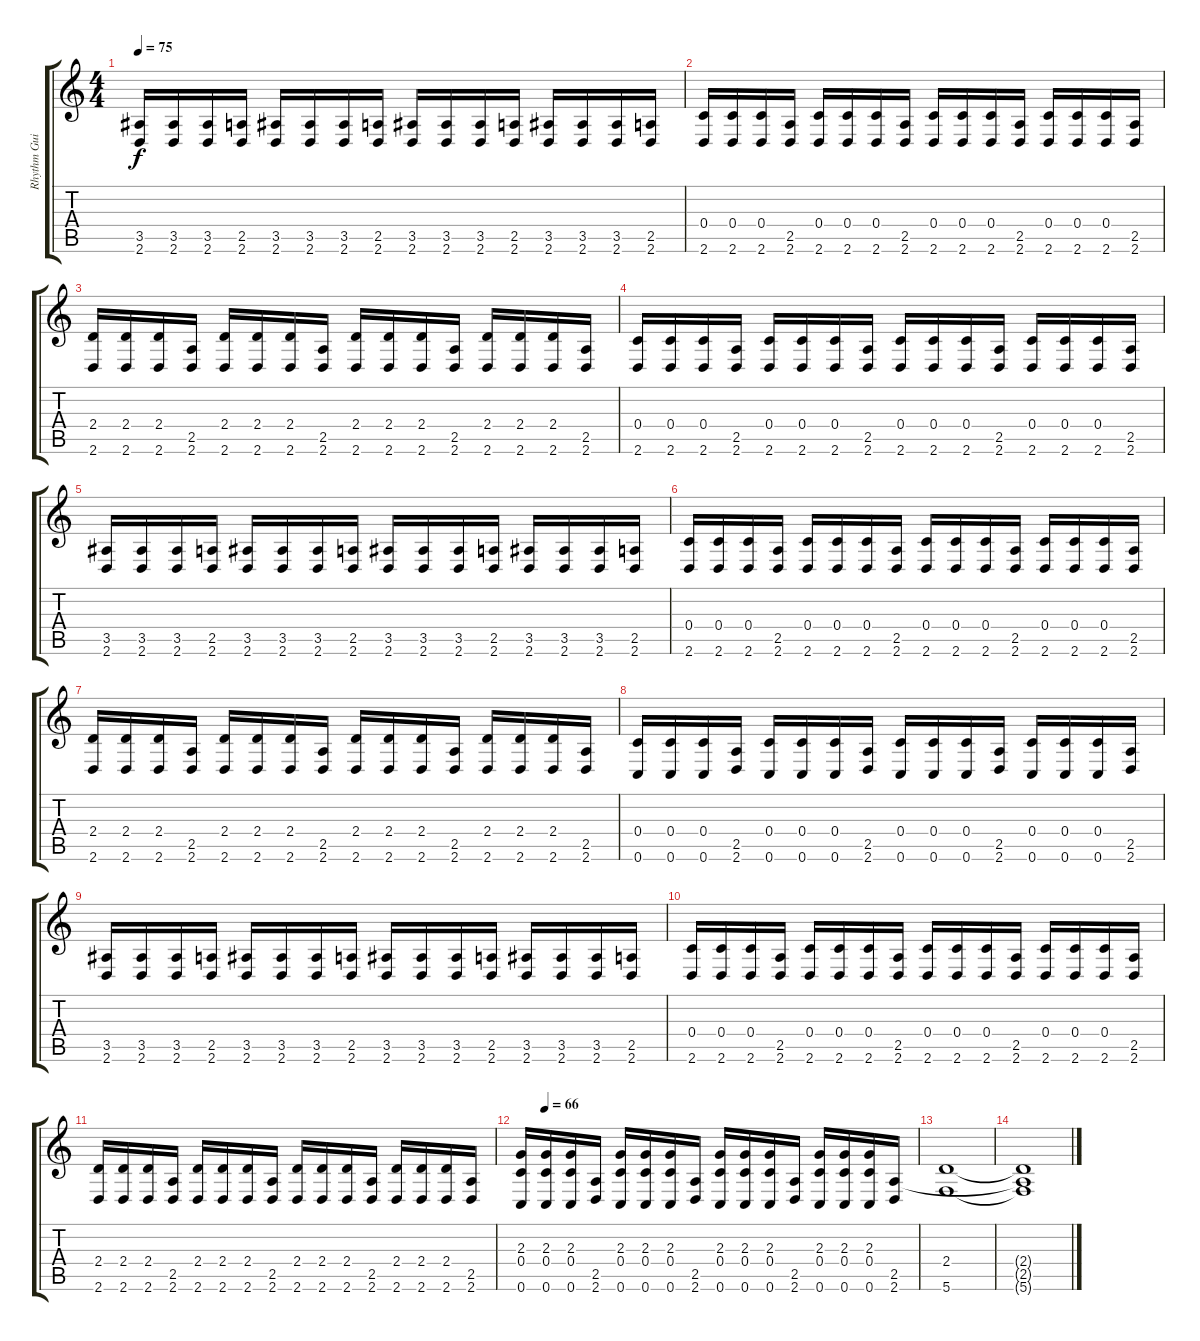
\track ("Rhythm Guitar" "Rhythm Gui") {instrument distortionguitar}
\staff {score tabs}
\tuning (D4 A3 F3 C3 G2 C2) {hide}
\ts (4 4)
\tempo 75
\clef g2
\ks c
(3.5 2.6).16{dy f} (3.5 2.6).16 (3.5 2.6).16 (2.5 2.6).16 (3.5 2.6).16 (3.5 2.6).16 (3.5 2.6).16 (2.5 2.6).16 (3.5 2.6).16 (3.5 2.6).16 (3.5 2.6).16 (2.5 2.6).16 (3.5 2.6).16 (3.5 2.6).16 (3.5 2.6).16 (2.5 2.6).16 |
(0.4 2.6).16 (0.4 2.6).16 (0.4 2.6).16 (2.5 2.6).16 (0.4 2.6).16 (0.4 2.6).16 (0.4 2.6).16 (2.5 2.6).16 (0.4 2.6).16 (0.4 2.6).16 (0.4 2.6).16 (2.5 2.6).16 (0.4 2.6).16 (0.4 2.6).16 (0.4 2.6).16 (2.5 2.6).16 |
(2.4 2.6).16 (2.4 2.6).16 (2.4 2.6).16 (2.5 2.6).16 (2.4 2.6).16 (2.4 2.6).16 (2.4 2.6).16 (2.5 2.6).16 (2.4 2.6).16 (2.4 2.6).16 (2.4 2.6).16 (2.5 2.6).16 (2.4 2.6).16 (2.4 2.6).16 (2.4 2.6).16 (2.5 2.6).16 |
(0.4 2.6).16 (0.4 2.6).16 (0.4 2.6).16 (2.5 2.6).16 (0.4 2.6).16 (0.4 2.6).16 (0.4 2.6).16 (2.5 2.6).16 (0.4 2.6).16 (0.4 2.6).16 (0.4 2.6).16 (2.5 2.6).16 (0.4 2.6).16 (0.4 2.6).16 (0.4 2.6).16 (2.5 2.6).16 |
(3.5 2.6).16 (3.5 2.6).16 (3.5 2.6).16 (2.5 2.6).16 (3.5 2.6).16 (3.5 2.6).16 (3.5 2.6).16 (2.5 2.6).16 (3.5 2.6).16 (3.5 2.6).16 (3.5 2.6).16 (2.5 2.6).16 (3.5 2.6).16 (3.5 2.6).16 (3.5 2.6).16 (2.5 2.6).16 |
(0.4 2.6).16 (0.4 2.6).16 (0.4 2.6).16 (2.5 2.6).16 (0.4 2.6).16 (0.4 2.6).16 (0.4 2.6).16 (2.5 2.6).16 (0.4 2.6).16 (0.4 2.6).16 (0.4 2.6).16 (2.5 2.6).16 (0.4 2.6).16 (0.4 2.6).16 (0.4 2.6).16 (2.5 2.6).16 |
(2.4 2.6).16 (2.4 2.6).16 (2.4 2.6).16 (2.5 2.6).16 (2.4 2.6).16 (2.4 2.6).16 (2.4 2.6).16 (2.5 2.6).16 (2.4 2.6).16 (2.4 2.6).16 (2.4 2.6).16 (2.5 2.6).16 (2.4 2.6).16 (2.4 2.6).16 (2.4 2.6).16 (2.5 2.6).16 |
(0.4 0.6).16 (0.4 0.6).16 (0.4 0.6).16 (2.5 2.6).16 (0.4 0.6).16 (0.4 0.6).16 (0.4 0.6).16 (2.5 2.6).16 (0.4 0.6).16 (0.4 0.6).16 (0.4 0.6).16 (2.5 2.6).16 (0.4 0.6).16 (0.4 0.6).16 (0.4 0.6).16 (2.5 2.6).16 |
(3.5 2.6).16 (3.5 2.6).16 (3.5 2.6).16 (2.5 2.6).16 (3.5 2.6).16 (3.5 2.6).16 (3.5 2.6).16 (2.5 2.6).16 (3.5 2.6).16 (3.5 2.6).16 (3.5 2.6).16 (2.5 2.6).16 (3.5 2.6).16 (3.5 2.6).16 (3.5 2.6).16 (2.5 2.6).16 |
(0.4 2.6).16 (0.4 2.6).16 (0.4 2.6).16 (2.5 2.6).16 (0.4 2.6).16 (0.4 2.6).16 (0.4 2.6).16 (2.5 2.6).16 (0.4 2.6).16 (0.4 2.6).16 (0.4 2.6).16 (2.5 2.6).16 (0.4 2.6).16 (0.4 2.6).16 (0.4 2.6).16 (2.5 2.6).16 |
(2.4 2.6).16 (2.4 2.6).16 (2.4 2.6).16 (2.5 2.6).16 (2.4 2.6).16 (2.4 2.6).16 (2.4 2.6).16 (2.5 2.6).16 (2.4 2.6).16 (2.4 2.6).16 (2.4 2.6).16 (2.5 2.6).16 (2.4 2.6).16 (2.4 2.6).16 (2.4 2.6).16 (2.5 2.6).16 |
\tempo (66 0.0625)
(2.3 0.4 0.6).16 (2.3 0.4 0.6).16 (2.3 0.4 0.6).16 (2.5 2.6).16 (2.3 0.4 0.6).16 (2.3 0.4 0.6).16 (2.3 0.4 0.6).16 (2.5 2.6).16 (2.3 0.4 0.6).16 (2.3 0.4 0.6).16 (2.3 0.4 0.6).16 (2.5 2.6).16 (2.3 0.4 0.6).16 (2.3 0.4 0.6).16 (2.3 0.4 0.6).16 (2.5 2.6).16 |
(2.4 5.6).1{volume 0} |
(2.4{t} 2.5{t} 5.6{t}).1
